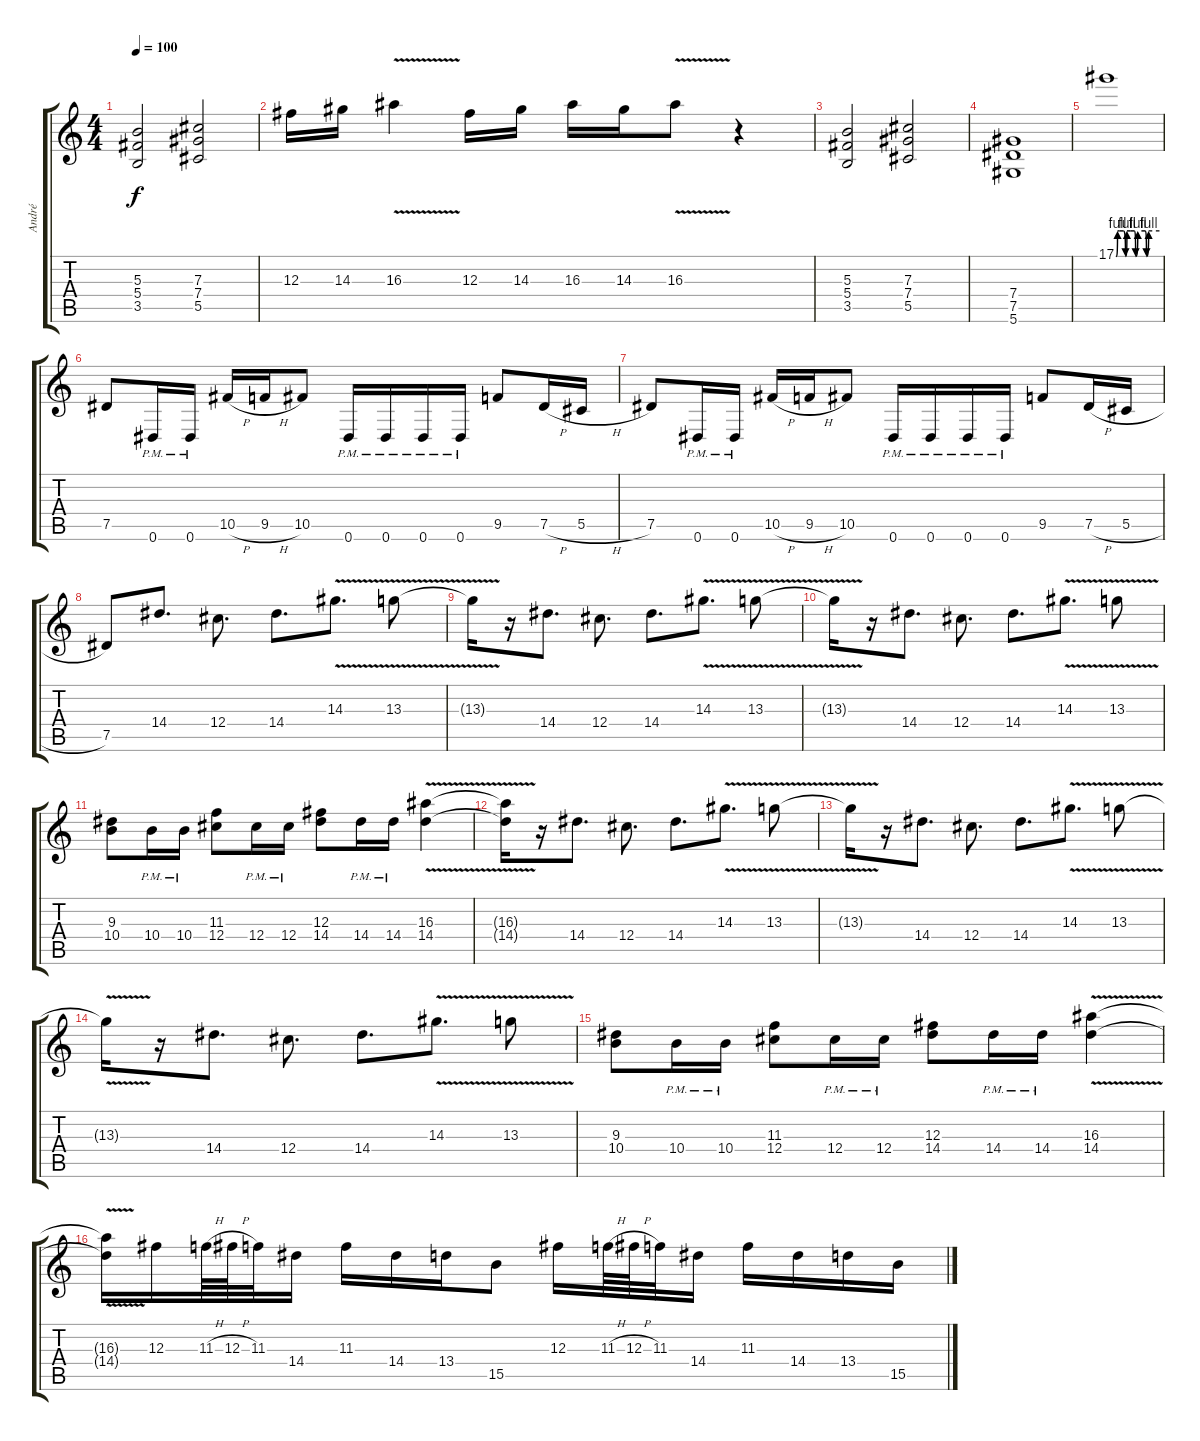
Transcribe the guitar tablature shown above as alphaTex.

\track ("André" "André") {instrument distortionguitar}
\staff {score tabs}
\tuning (Eb4 Bb3 Gb3 Db3 Ab2 Eb2) {hide}
\ts (4 4)
\tempo 100
\clef g2
\ks c
(5.3 5.4 3.5).2{dy f} (7.3 7.4 5.5).2 |
12.3.16 14.3.16 16.3{v}.4 12.3.16 14.3.16 16.3.16 14.3.16 16.3{v}.8 r.4 |
(5.3 5.4 3.5).2 (7.3 7.4 5.5).2 |
(7.4 7.5 5.6).1 |
17.1{be (custom 0 0 2 4 5 4 10 4 13 0 15 4 20 4 25 4 27 0 30 4 40 4 42 0 45 4 60 4)}.1 |
7.5.8 0.6{pm}.16 0.6{pm}.16 10.5{h}.16 9.5{h}.16 10.5.8 0.6{pm}.16 0.6{pm}.16 0.6{pm}.16 0.6{pm}.16 9.5.8 7.5{h}.16 5.5{h}.16 |
7.5.8 0.6{pm}.16 0.6{pm}.16 10.5{h}.16 9.5{h}.16 10.5.8 0.6{pm}.16 0.6{pm}.16 0.6{pm}.16 0.6{pm}.16 9.5.8 7.5{h}.16 5.5{h}.16 |
7.5.8 14.4.8{d} 12.4.8{d} 14.4.8{d} 14.3{v}.8{d} 13.3{v}.8 |
13.3{t}.16 r.16 14.4.8{d} 12.4.8{d} 14.4.8{d} 14.3{v}.8{d} 13.3{v}.8 |
13.3{t}.16 r.16 14.4.8{d} 12.4.8{d} 14.4.8{d} 14.3{v}.8{d} 13.3{v}.8 |
(9.3 10.4).8 10.4{pm}.16 10.4{pm}.16 (11.3 12.4).8 12.4{pm}.16 12.4{pm}.16 (12.3 14.4).8 14.4{pm}.16 14.4{pm}.16 (16.3{v} 14.4{v}).4 |
(16.3{t} 14.4{t}).16 r.16 14.4.8{d} 12.4.8{d} 14.4.8{d} 14.3{v}.8{d} 13.3{v}.8 |
13.3{t}.16 r.16 14.4.8{d} 12.4.8{d} 14.4.8{d} 14.3{v}.8{d} 13.3{v}.8 |
13.3{t}.16 r.16 14.4.8{d} 12.4.8{d} 14.4.8{d} 14.3{v}.8{d} 13.3{v}.8 |
(9.3 10.4).8 10.4{pm}.16 10.4{pm}.16 (11.3 12.4).8 12.4{pm}.16 12.4{pm}.16 (12.3 14.4).8 14.4{pm}.16 14.4{pm}.16 (16.3{v} 14.4{v}).4 |
(16.3{t} 14.4{t}).16 12.3.16 11.3{h}.64 12.3{h}.64 11.3.32 14.4.16 11.3.16 14.4.16 13.4.16 15.5.8 12.3.16 11.3{h}.64 12.3{h}.64 11.3.32 14.4.16 11.3.16 14.4.16 13.4.16 15.5.16
